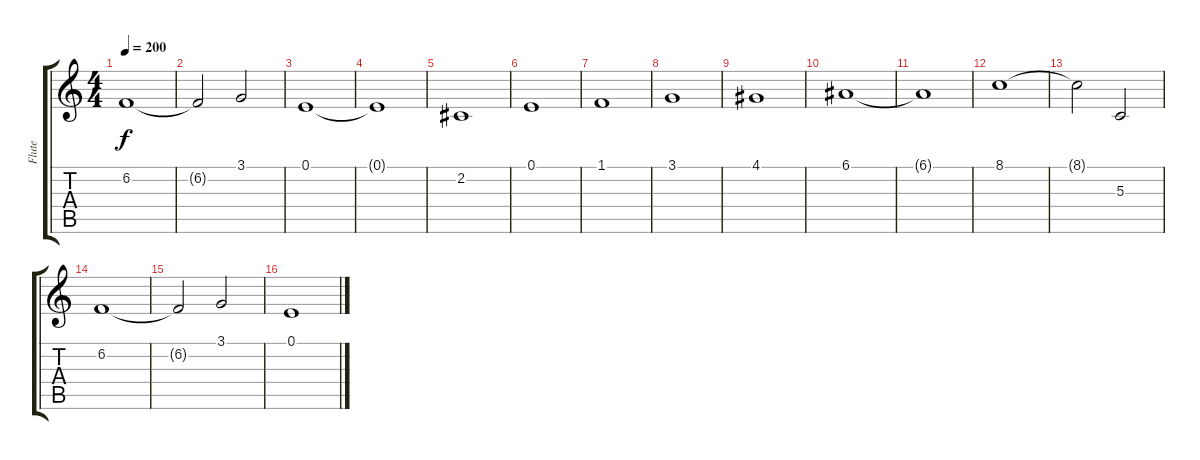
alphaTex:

\track ("Flute" "Flute") {instrument flute}
\staff {score tabs}
\tuning (E4 B3 G3 D3 A2 E2) {hide}
\ts (4 4)
\tempo 200
\clef g2
\ks c
6.2.1{dy f} |
6.2{t}.2 3.1.2 |
0.1.1 |
0.1{t}.1 |
2.2.1 |
0.1.1 |
1.1.1 |
3.1.1 |
4.1.1 |
6.1.1 |
6.1{t}.1 |
8.1.1 |
8.1{t}.2 5.3.2 |
6.2.1 |
6.2{t}.2 3.1.2 |
0.1.1
